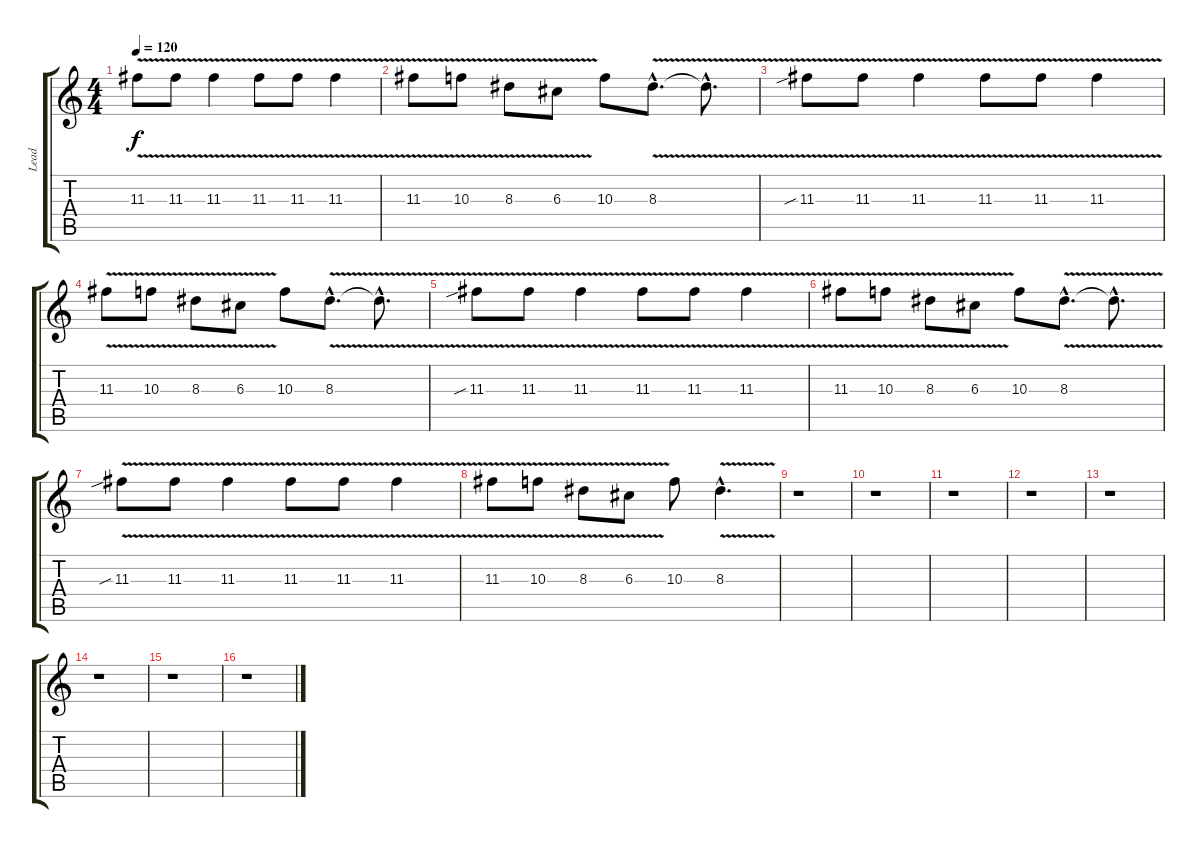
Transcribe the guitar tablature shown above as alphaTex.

\track ("Lead" "Lead") {instrument distortionguitar}
\staff {score tabs}
\tuning (E4 B3 G3 D3 A2 E2) {hide}
\ts (4 4)
\tempo 120
\clef g2
\ks c
11.3{v}.8{dy f} 11.3{v}.8 11.3{v}.4 11.3{v}.8 11.3{v}.8 11.3{v}.4 |
11.3{v}.8 10.3{v}.8 8.3{v}.8 6.3{v}.8 10.3.8 8.3{v hac}.8{d} 8.3{hac t}.8{d} |
11.3{v sib}.8 11.3{v}.8 11.3{v}.4 11.3{v}.8 11.3{v}.8 11.3{v}.4 |
11.3{v}.8 10.3{v}.8 8.3{v}.8 6.3{v}.8 10.3.8 8.3{v hac}.8{d} 8.3{hac t}.8{d} |
11.3{v sib}.8 11.3{v}.8 11.3{v}.4 11.3{v}.8 11.3{v}.8 11.3{v}.4 |
11.3{v}.8 10.3{v}.8 8.3{v}.8 6.3{v}.8 10.3.8 8.3{v hac}.8{d} 8.3{hac t}.8{d} |
11.3{v sib}.8 11.3{v}.8 11.3{v}.4 11.3{v}.8 11.3{v}.8 11.3{v}.4 |
11.3{v}.8 10.3{v}.8 8.3{v}.8 6.3{v}.8 10.3.8 8.3{v hac}.4{d} |
r.1 |
r.1 |
r.1 |
r.1 |
r.1 |
r.1 |
r.1 |
r.1
